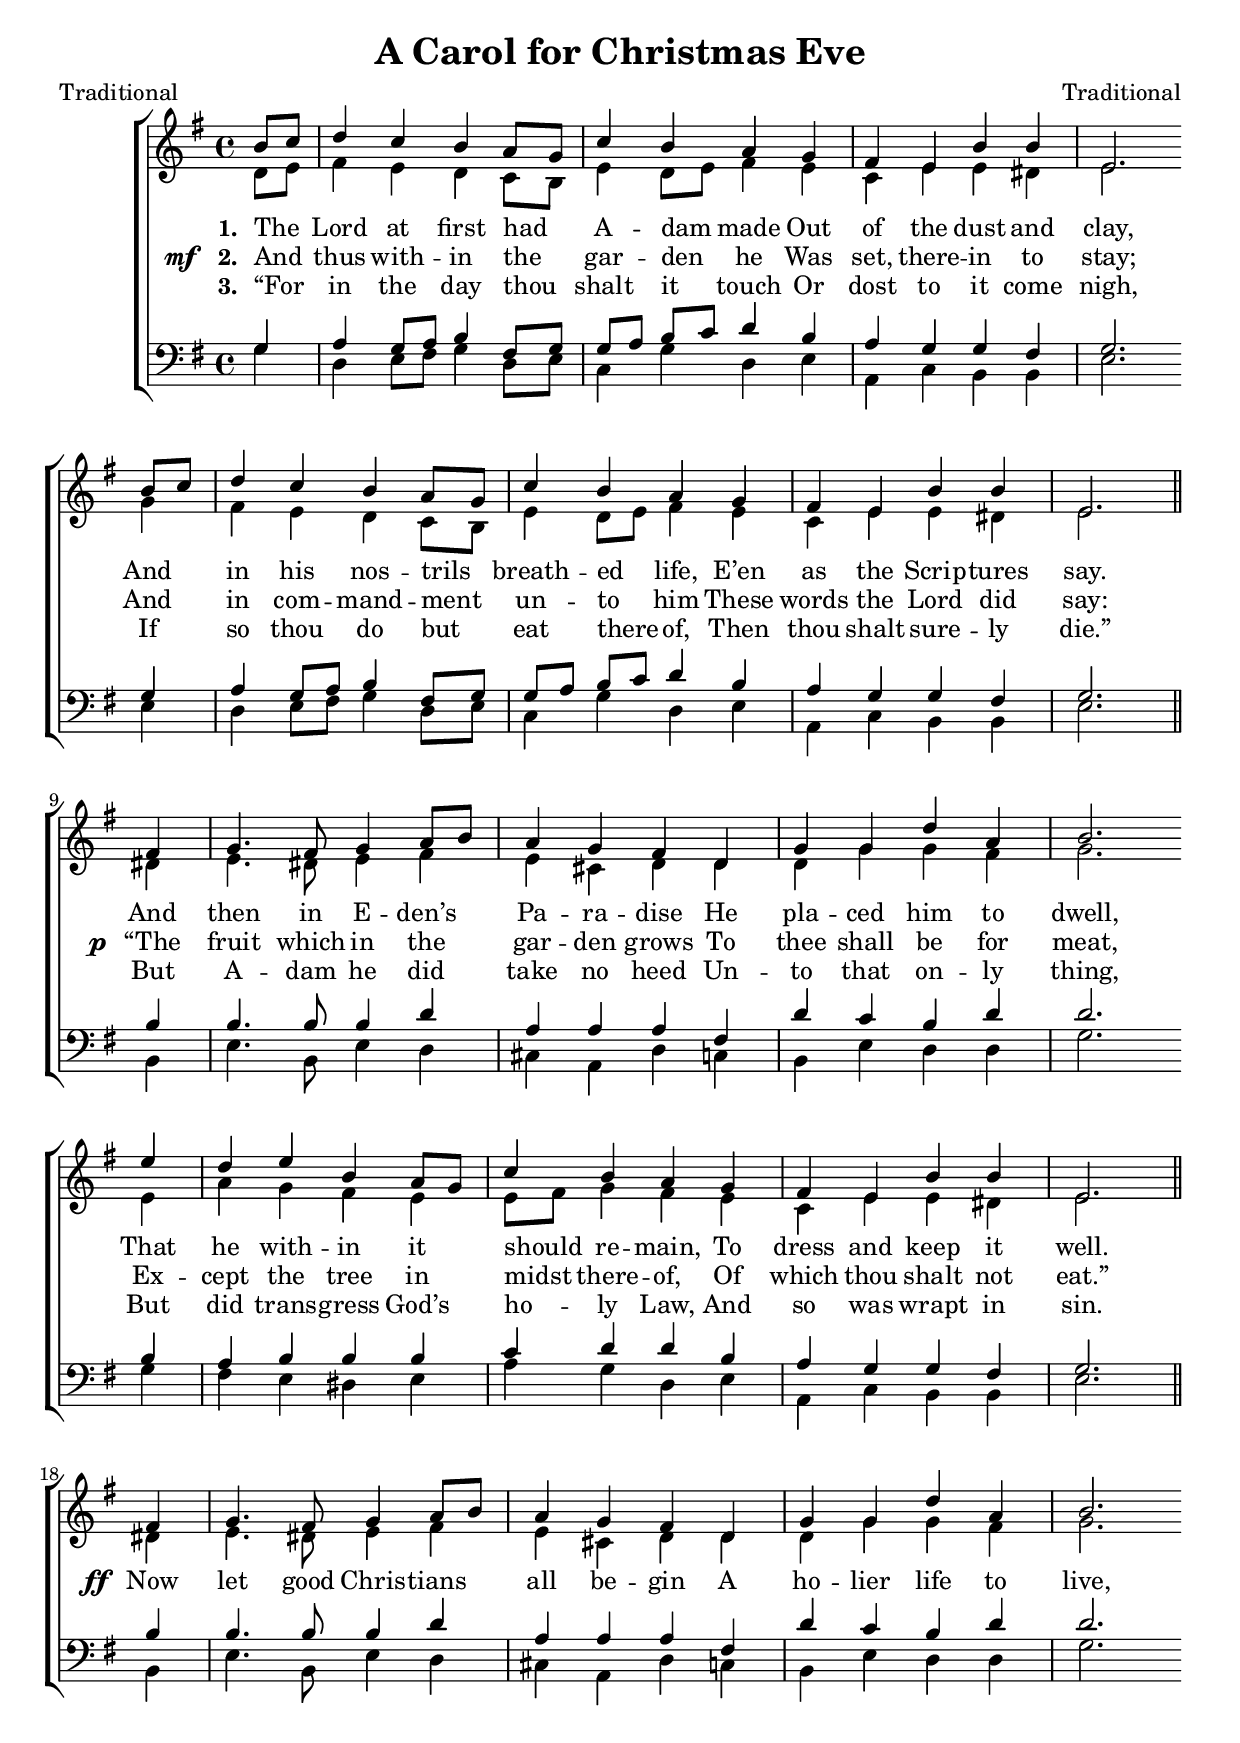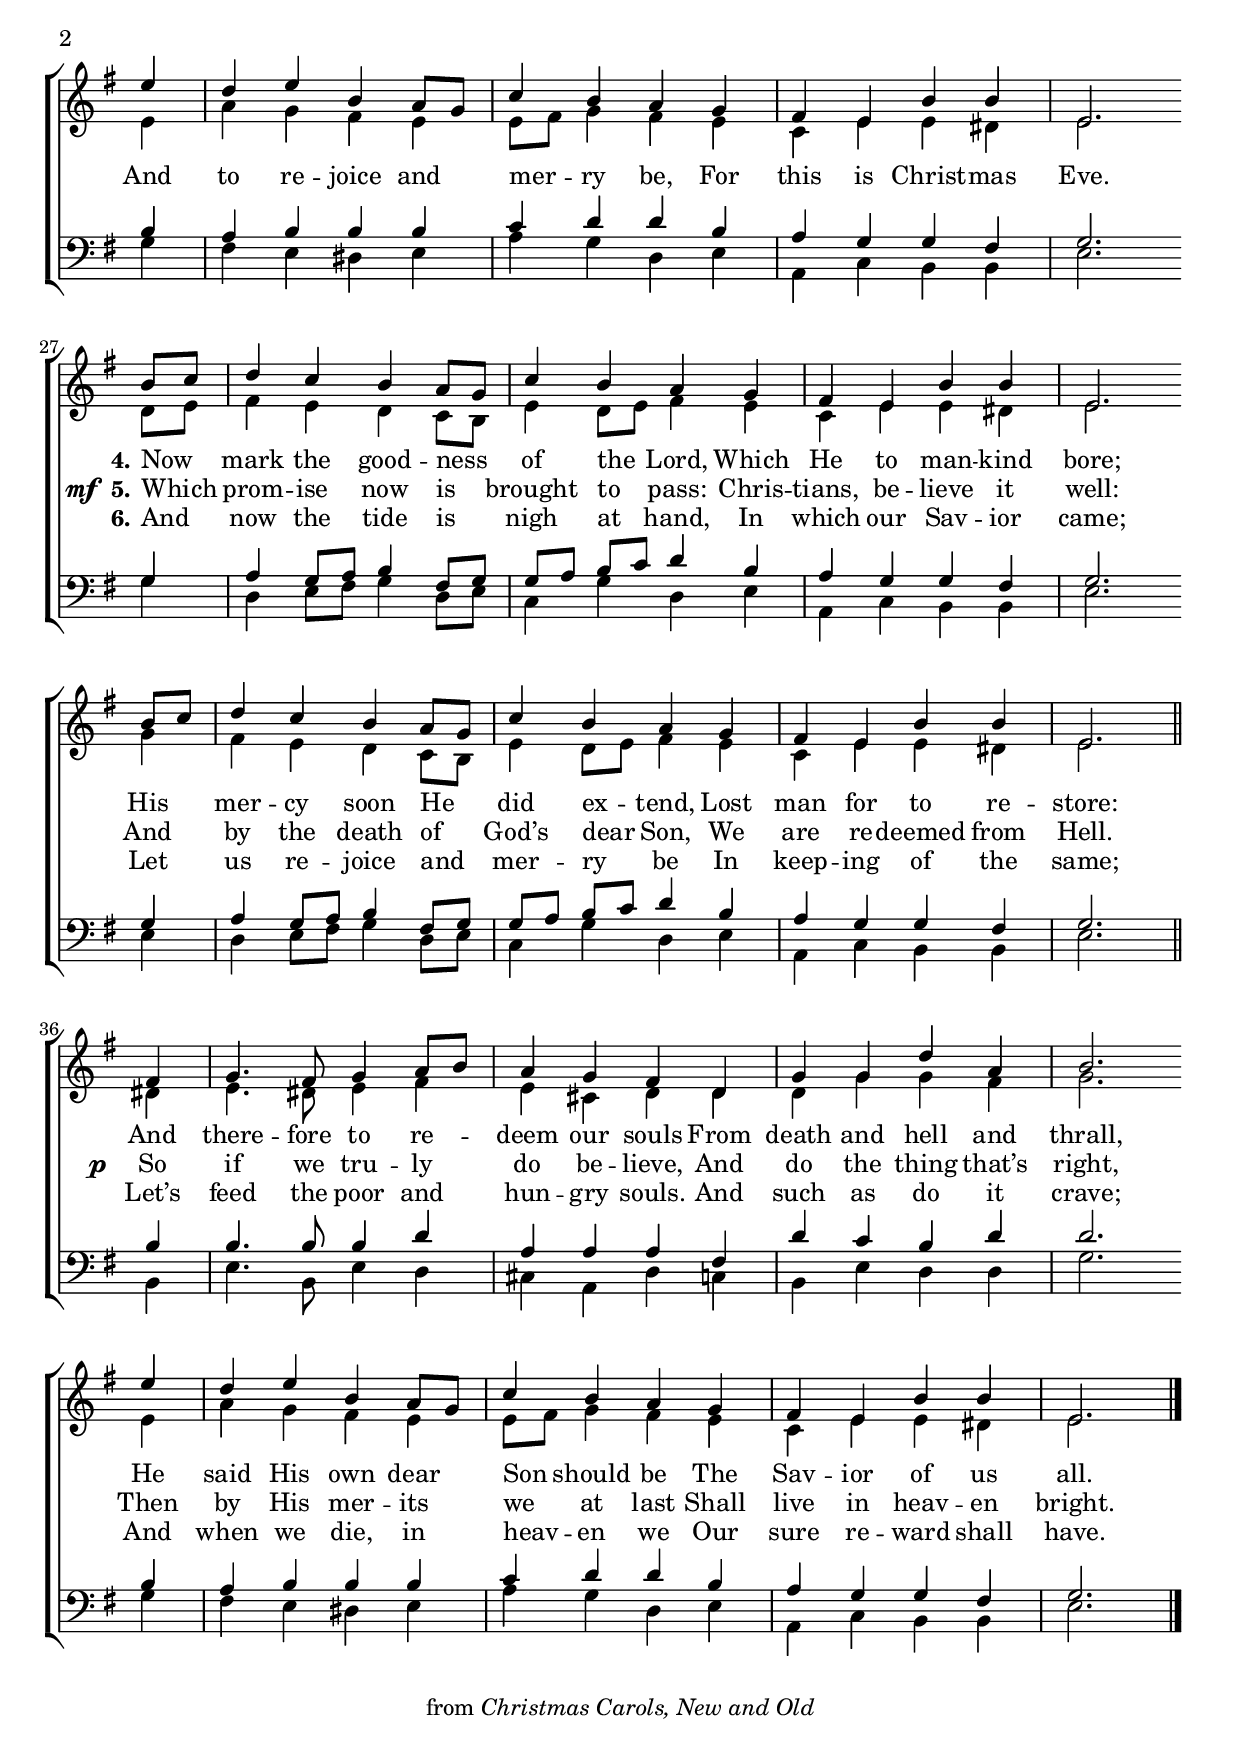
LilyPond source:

\version "2.14.2"
\include "util.ly"
\header {
  title = "A Carol for Christmas Eve"
  poet = "Traditional"
  composer = "Traditional"
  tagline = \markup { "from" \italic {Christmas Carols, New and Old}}
}

global = {
  \key g \major
  \time 4/4
  \autoBeamOff
  %\override DynamicLineSpanner #'staff-padding = #0.0
  %\override DynamicLineSpanner #'Y-extent = #'(0 . 0)
}

sopMusic = \relative c'' {
  \partial 4 b8[ c] |
  d4 c b a8[ g] |
  c4 b a g |
  fis e b' b |
  
  e,2. \bar""\break b'8[ c] |
  d4 c b a8[ g] |
  c4 b a g |
  fis e b' b |
  \partial 2. e,2. \bar "||" \break
  
  \partial 4 fis4 |
  g4. fis8 g4 a8[ b] |
  a4 g fis d |
  g g d' a |
  b2. \bar""\break e4 |
  
  d e b a8[ g] |
  c4 b a g |
  fis e b' b |
  \partial 2. e,2. \bar "||" \break
  
  \partial 4 fis4 |
  g4. fis8 g4 a8[ b] |
  a4 g fis d |
  g g d' a |
  b2. \bar""\break e4 |
  
  d4 e b a8[ g] |
  c4 b a g |
  fis e b' b |
  \partial 2. e,2. \bar ":|" \break
  
  
  
  \partial 4 b'8[ c] |
  d4 c b a8[ g] |
  c4 b a g |
  fis e b' b |
  
  e,2. \bar""\break b'8[ c] |
  d4 c b a8[ g] |
  c4 b a g |
  fis e b' b |
  \partial 2. e,2. \bar "||" \break
  
  \partial 4 fis4 |
  g4. fis8 g4 a8[ b] |
  a4 g fis d |
  g g d' a |
  b2. \bar""\break e4 |
  
  d e b a8[ g] |
  c4 b a g |
  fis e b' b |
  \partial 2. e,2. \bar "|."
}
sopWords = \lyricmode {
  
}

altoMusic = \relative c' {
  d8[ e] |
  fis4 e d c8[ b] |
  e4 d8[ e] fis4 e |
  c e e dis |
  
  e2. g4 |
  fis e d c8[ b] |
  e4 d8[ e] fis4 e |
  c e e dis |
  e2. \bar "||"
  
  dis!4 |
  e4. dis8 e4 fis |
  e cis d d |
  d g g fis |
  g2. e4 |
  
  a g fis e |
  e8[ fis] g4 fis e |
  c e e dis |
  e2. \bar "||"
  
  dis!4 |
  e4. dis8 e4 fis |
  e cis d d |
  d g g fis |
  g2. e4 |
  
  a g fis e |
  e8[ fis] g4 fis e |
  c e e dis |
  e2. \bar ":|"
  
  
  
  
  d8[ e] |
  fis4 e d c8[ b] |
  e4 d8[ e] fis4 e |
  c e e dis |
  
  e2. g4 |
  fis e d c8[ b] |
  e4 d8[ e] fis4 e |
  c e e dis |
  e2. \bar "||"
  
  dis!4 |
  e4. dis8 e4 fis |
  e cis d d |
  d g g fis |
  g2. e4 |
  
  a g fis e |
  e8[ fis] g4 fis e |
  c e e dis |
  e2. \bar "|."
}
altoWords = {
  \dropLyricsVII
  \lyricmode {
    \set stanza = #"1. "
    The Lord at first had A -- dam made Out of the dust and clay,
    And in his nos -- trils breath -- ed life, E’en as the Scrip -- tures say.
    
    And then in E -- den’s Pa -- ra -- dise He pla -- ced him to dwell,
    That he with -- in it should re -- main, To dress and keep it well.
  }
  \set stanza = \markup\dynamic"ff "
  \lyricmode{
    Now let good Chris -- tians all be -- gin A ho -- lier life to live,
    And to re -- joice and mer -- ry be, For this is Christ -- mas Eve.

    \set stanza = #"4."
    Now mark the good -- ness of the Lord, Which He to man -- kind bore;
    His mer -- cy soon He did ex -- tend, Lost man for to re -- store:
    And there -- fore to re -- deem our souls From death and hell and thrall,
    He said His own dear Son should be The Sav -- ior of us all.
  }
}
altoWordsII = {
  \dropLyricsVII
  \set stanza = \markup{\dynamic"mf  " "2. "}
  \lyricmode {
  %\markup\italic
    And thus with -- in the gar -- den he Was set, there -- in to stay;
    And in com -- mand -- ment un -- to him
    These words the Lord did say:
  }
  \set stanza = \markup\dynamic"p "
  \lyricmode{
    “The fruit which in the gar -- den grows To thee shall be for meat,
    Ex -- cept the tree in midst there -- of,
    Of which thou shalt not eat.”
    
    \repeat unfold 28 {\skip1}
  }
  \set stanza = \markup{\dynamic" mf " "5."}
  \lyricmode {
    Which prom -- ise now is brought to pass: Chris -- tians, be -- lieve it well:
    And by the death of God’s dear Son, We are re -- deemed from Hell.
  }
  \set stanza = \markup\dynamic"p "
  \lyricmode{
    So if we tru -- ly do be -- lieve, And do the thing that’s right,
    Then by His mer -- its we at last Shall live in heav -- en bright.
  }
}
altoWordsIII = \lyricmode {
  \dropLyricsVII
  \set stanza = #"3. "
  “For in the day thou shalt it touch Or dost to it come nigh,
  If so thou do but eat there -- of, Then thou shalt sure -- ly die.”
  But A -- dam he did take no heed Un -- to that on -- ly thing,
  But did trans -- gress God’s ho -- ly Law, And so was wrapt in sin.
  
  \repeat unfold 28 {\skip1}
  \set stanza = #"6."
  And now the tide is nigh at hand, In which our Sav -- ior came;
  Let us re -- joice and mer -- ry be In keep -- ing of the same;
  Let’s feed the poor and hun -- gry souls. And such as do it crave;
  And when we die, in heav -- en we Our sure re -- ward shall have.
}
altoWordsIV = \lyricmode {
}
altoWordsV = \lyricmode {
}
altoWordsVI = \lyricmode {
}
tenorMusic = \relative c' {
  g4 |
  a g8[ a] b4 fis8[ g] |
  g[ a] b[ c] d4 b |
  a g g fis |
  
  g2. g4 |
  a g8[ a] b4 fis8[ g] |
  g[ a] b[ c] d4 b |
  a g g fis |
  g2. \bar "||"
  
  b4 |
  b4. b8 b4 d |
  a a a fis |
  d' c b d |
  d2. b4 |
  
  a b b b |
  c d d b |
  a g g fis |
  g2. \bar "||"
  
  b4 |
  b4. b8 b4 d |
  a a a fis |
  d' c b d |
  d2. b4 |
  
  a b b b |
  c d d b |
  a g g fis |
  g2. \bar ":|"
  
  
  
  g4 |
  a g8[ a] b4 fis8[ g] |
  g[ a] b[ c] d4 b |
  a g g fis |
  
  g2. g4 |
  a g8[ a] b4 fis8[ g] |
  g[ a] b[ c] d4 b |
  a g g fis |
  g2. \bar "||"
  
  b4 |
  b4. b8 b4 d |
  a a a fis |
  d' c b d |
  d2. b4 |
  
  a b b b |
  c d d b |
  a g g fis |
  g2. \bar "|."
}
tenorWords = \lyricmode {

}

bassMusic = \relative c' {
  g4 |
  d e8[ fis] g4 d8[ e] |
  c4 g' d e |
  a, c b b |
  
  e2. e4 |
  d e8[ fis] g4 d8[ e] |
  c4 g' d e |
  a, c b b |
  e2. \bar "||"
  
  b4 |
  e4. b8 e4 d |
  cis a d c |
  b e d d |
  g2. g4 |
  
  fis e dis e |
  a g d e |
  a, c b b |
  e2. \bar "||"
  
  b4 |
  e4. b8 e4 d |
  cis a d c |
  b e d d |
  g2. g4 |
  
  fis e dis e |
  a g d e |
  a, c b b |
  e2. \bar ":|"
  
  
  
  
  
  g4 |
  d e8[ fis] g4 d8[ e] |
  c4 g' d e |
  a, c b b |
  
  e2. e4 |
  d e8[ fis] g4 d8[ e] |
  c4 g' d e |
  a, c b b |
  e2. \bar "||"
  
  b4 |
  e4. b8 e4 d |
  cis a d c |
  b e d d |
  g2. g4 |
  
  fis e dis e |
  a g d e |
  a, c b b |
  e2. \bar "|."
}
bassWords = \lyricmode {

}

pianoRH = \relative c' {
  
}
pianoLH = \relative c' {
  
}

\score {
  <<
   \new ChoirStaff <<
%    \new Lyrics = sopranos \with { \override VerticalAxisGroup #'nonstaff-relatedstaff-spacing = #'((basic-distance . 1)) }
    \new Staff = women <<
      \new Voice = "sopranos" { \voiceOne << \global \sopMusic >> }
      \new Voice = "altos" { \voiceTwo << \global \altoMusic >> }
    >>
    \new Lyrics \with { alignAboveContext = #"women"} \lyricsto "sopranos" \sopWords
     \new Lyrics = "altosVI"  \with { alignBelowContext = #"women"} \lyricsto "altos" \altoWordsVI
    \new Lyrics = "altosV"  \with { alignBelowContext = #"women"} \lyricsto "altos" \altoWordsV
    \new Lyrics = "altosIV"  \with { alignBelowContext = #"women"} \lyricsto "altos" \altoWordsIV
    \new Lyrics = "altosIII"  \with { alignBelowContext = #"women"} \lyricsto "altos" \altoWordsIII
    \new Lyrics = "altosII"  \with { alignBelowContext = #"women"} \lyricsto "altos" \altoWordsII
    \new Lyrics = "altos"  \with { alignBelowContext = #"women" \override VerticalAxisGroup #'nonstaff-relatedstaff-spacing = #'((basic-distance . 1))} \lyricsto "altos" \altoWords
   \new Staff = men <<
      \clef bass
      \new Voice = "tenors" { \voiceOne << \global \tenorMusic >> }
      \new Voice = "basses" { \voiceTwo << \global \bassMusic >> }
    >>
    \new Lyrics \with { alignAboveContext = #"men" \override VerticalAxisGroup #'nonstaff-relatedstaff-spacing = #'((basic-distance . 1)) } \lyricsto "tenors" \tenorWords
    \new Lyrics \with { alignBelowContext = #"men" \override VerticalAxisGroup #'nonstaff-relatedstaff-spacing = #'((basic-distance . 1)) } \lyricsto "basses" \bassWords
  >>
%    \new PianoStaff << \new Staff { \new Voice { \pianoRH } } \new Staff { \clef "bass" \pianoLH } >>
  >>
  \layout { }
  \midi {
    \tempo 4 = 120
    \set Staff.midiInstrument = "flute"
  
    \context {
      \Voice
      \remove "Dynamic_performer"
    }
  }
}
